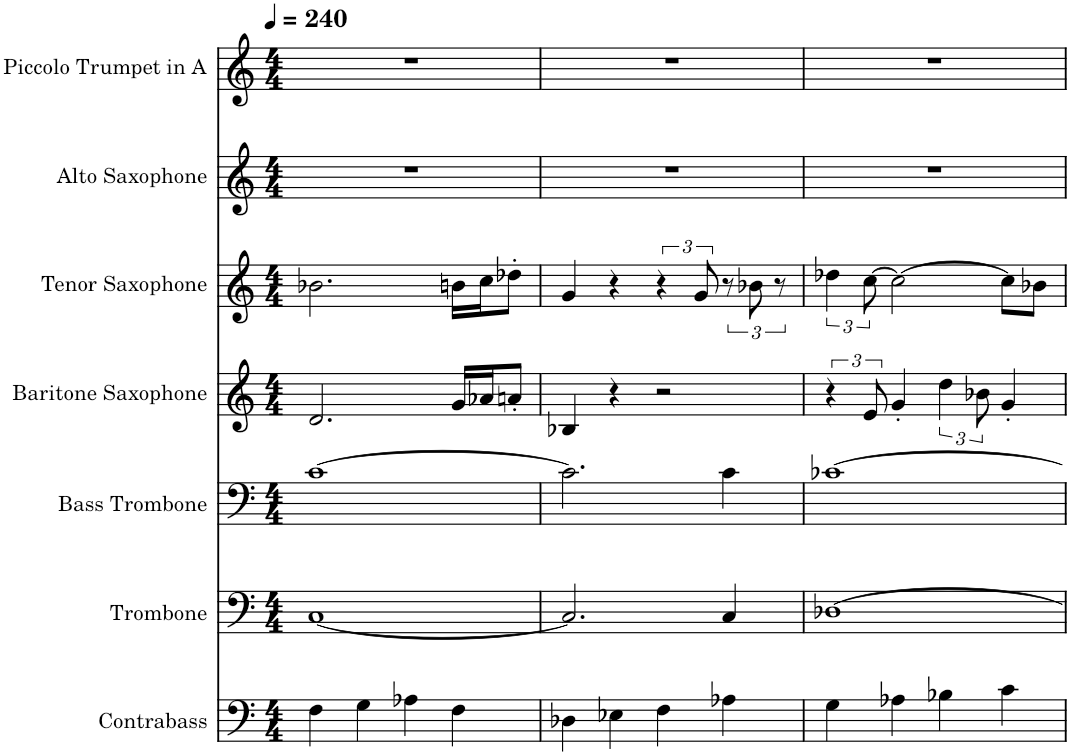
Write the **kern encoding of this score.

**kern	**kern	**kern	**kern	**kern	**kern	**kern
*part7	*part6	*part5	*part4	*part3	*part2	*part1
*staff7	*staff6	*staff5	*staff4	*staff3	*staff2	*staff1
*I"Contrabass	*I"Trombone	*I"Bass Trombone	*I"Baritone Saxophone	*I"Tenor Saxophone	*I"Alto Saxophone	*I"Piccolo Trumpet in A
*I'Cb.	*I'Tbn.	*I'B. Tbn.	*I'Bar. Sax.	*I'T. Sax.	*I'A. Sax.	*I'P. Tpt. A
*clefF4	*clefF4	*clefF4	*clefG2	*clefG2	*clefG2	*clefG2
*Trd7c12	*	*	*Trd12c21	*Trd8c14	*Trd5c9	*Trd-5c-9
*k[]	*k[]	*k[]	*k[]	*k[]	*k[]	*k[]
*M4/4	*M4/4	*M4/4	*M4/4	*M4/4	*M4/4	*M4/4
*MM240	*MM240	*MM240	*MM240	*MM240	*MM240	*MM240
=1	=1	=1	=1	=1	=1	=1
4F\	[1C	[1c	2.d/	2.b-X\	1r	1r
4G\	.	.	.	.	.	.
4A-X\	.	.	.	.	.	.
4F\	.	.	16g/LL	16bn\LL	.	.
.	.	.	16a-X/J	16cc\J	.	.
.	.	.	8an'/J	8dd-X'\J	.	.
=2	=2	=2	=2	=2	=2	=2
4D-X\	2.C/]	2.c\]	4B-X/	4g/	1r	1r
4E-X\	.	.	4r	4r	.	.
4F\	.	.	2r	6r	.	.
.	.	.	.	12g/	.	.
4A-X\	4C/	4c\	.	12r	.	.
.	.	.	.	12b-X\	.	.
.	.	.	.	12r	.	.
=3	=3	=3	=3	=3	=3	=3
4G\	[1D-X	[1c-X	6r	6dd-X\	1r	1r
.	.	.	12e/	[12cc\	.	.
4A-X\	.	.	4g'/	2cc\_	.	.
4B-X\	.	.	6dd\	.	.	.
.	.	.	12b-X\	.	.	.
4c\	.	.	4g'/	8cc\L]	.	.
.	.	.	.	8b-X\J	.	.
=	=	=	=	=	=	=
*-	*-	*-	*-	*-	*-	*-
